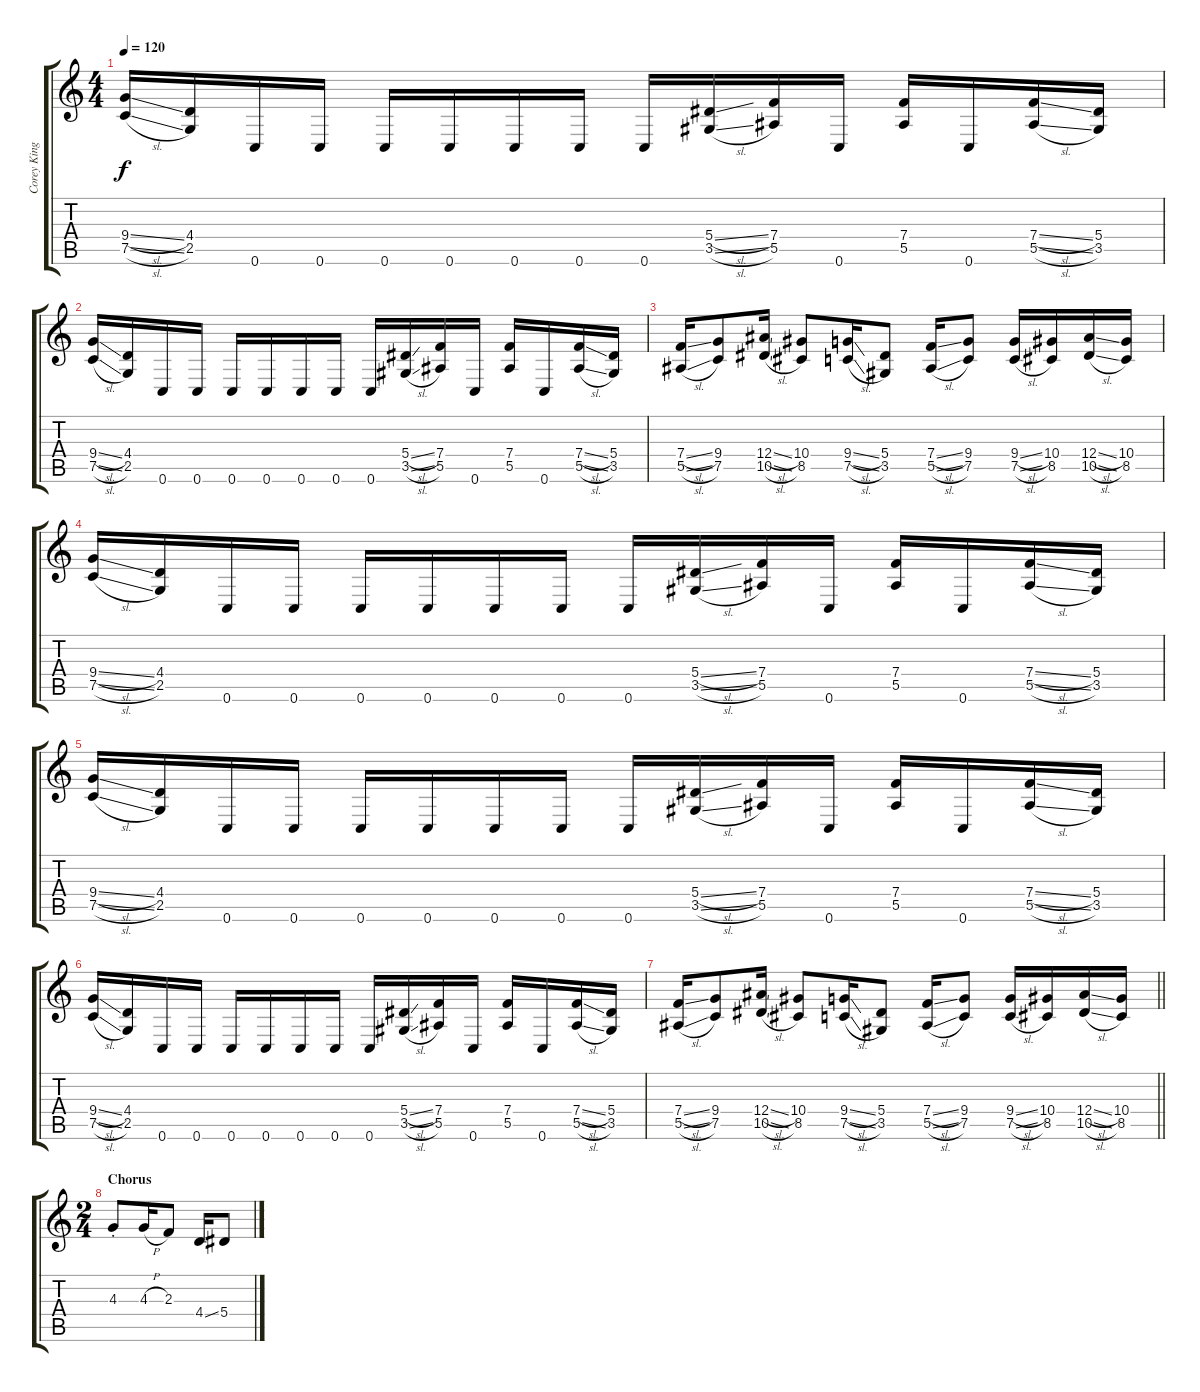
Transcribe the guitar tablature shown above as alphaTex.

\track ("Corey King Beaulieu" "Corey King") {instrument overdrivenguitar}
\staff {score tabs}
\tuning (C4 G3 Eb3 Bb2 F2 C2) {hide}
\ts (4 4)
\tempo 120
\clef g2
\ks c
(9.4{sl} 7.5{sl}).16{dy f} (4.4 2.5).16 0.6.16 0.6.16 0.6.16 0.6.16 0.6.16 0.6.16 0.6.16 (5.4{sl} 3.5{sl}).16 (7.4 5.5).16 0.6.16 (7.4 5.5).16 0.6.16 (7.4{sl} 5.5{sl}).16 (5.4 3.5).16 |
(9.4{sl} 7.5{sl}).16 (4.4 2.5).16 0.6.16 0.6.16 0.6.16 0.6.16 0.6.16 0.6.16 0.6.16 (5.4{sl} 3.5{sl}).16 (7.4 5.5).16 0.6.16 (7.4 5.5).16 0.6.16 (7.4{sl} 5.5{sl}).16 (5.4 3.5).16 |
(7.4{sl} 5.5{sl}).16 (9.4 7.5).8 (12.4{sl} 10.5{sl}).16 (10.4 8.5).8 (9.4{sl} 7.5{sl}).16 (5.4 3.5).8 (7.4{sl} 5.5{sl}).16 (9.4 7.5).8 (9.4{sl} 7.5{sl}).16 (10.4 8.5).16 (12.4{sl} 10.5{sl}).16 (10.4 8.5).16 |
(9.4{sl} 7.5{sl}).16 (4.4 2.5).16 0.6.16 0.6.16 0.6.16 0.6.16 0.6.16 0.6.16 0.6.16 (5.4{sl} 3.5{sl}).16 (7.4 5.5).16 0.6.16 (7.4 5.5).16 0.6.16 (7.4{sl} 5.5{sl}).16 (5.4 3.5).16 |
(9.4{sl} 7.5{sl}).16 (4.4 2.5).16 0.6.16 0.6.16 0.6.16 0.6.16 0.6.16 0.6.16 0.6.16 (5.4{sl} 3.5{sl}).16 (7.4 5.5).16 0.6.16 (7.4 5.5).16 0.6.16 (7.4{sl} 5.5{sl}).16 (5.4 3.5).16 |
(9.4{sl} 7.5{sl}).16 (4.4 2.5).16 0.6.16 0.6.16 0.6.16 0.6.16 0.6.16 0.6.16 0.6.16 (5.4{sl} 3.5{sl}).16 (7.4 5.5).16 0.6.16 (7.4 5.5).16 0.6.16 (7.4{sl} 5.5{sl}).16 (5.4 3.5).16 |
\barLineRight lightlight
(7.4{sl} 5.5{sl}).16 (9.4 7.5).8 (12.4{sl} 10.5{sl}).16 (10.4 8.5).8 (9.4{sl} 7.5{sl}).16 (5.4 3.5).8 (7.4{sl} 5.5{sl}).16 (9.4 7.5).8 (9.4{sl} 7.5{sl}).16 (10.4 8.5).16 (12.4{sl} 10.5{sl}).16 (10.4 8.5).16 |
\ts (2 4)
\section ("" "Chorus")
4.3{st}.8 4.3{h}.16 2.3.8 4.4{ss}.16 5.4.8
